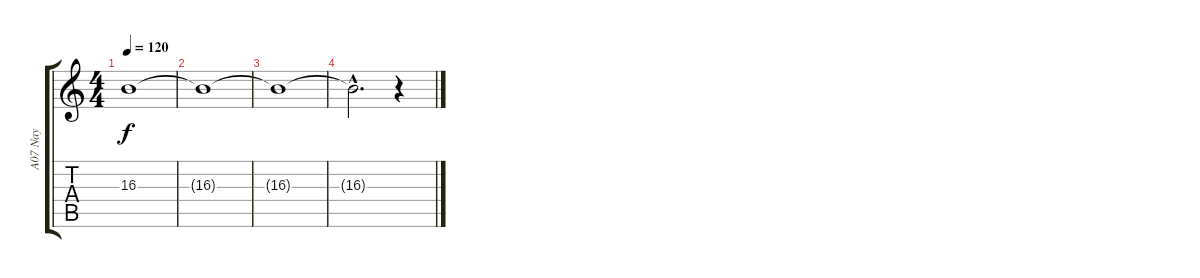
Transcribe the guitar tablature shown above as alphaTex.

\track ("A07 Nay" "A07 Nay") {instrument piccolo}
\staff {score tabs}
\tuning (E4 B3 G3 D3 A2 E2) {hide}
\ts (4 4)
\tempo 120
\clef g2
\ks c
16.3.1{dy f} |
16.3{t}.1 |
16.3{t}.1 |
16.3{hac t}.2{d} r.4
